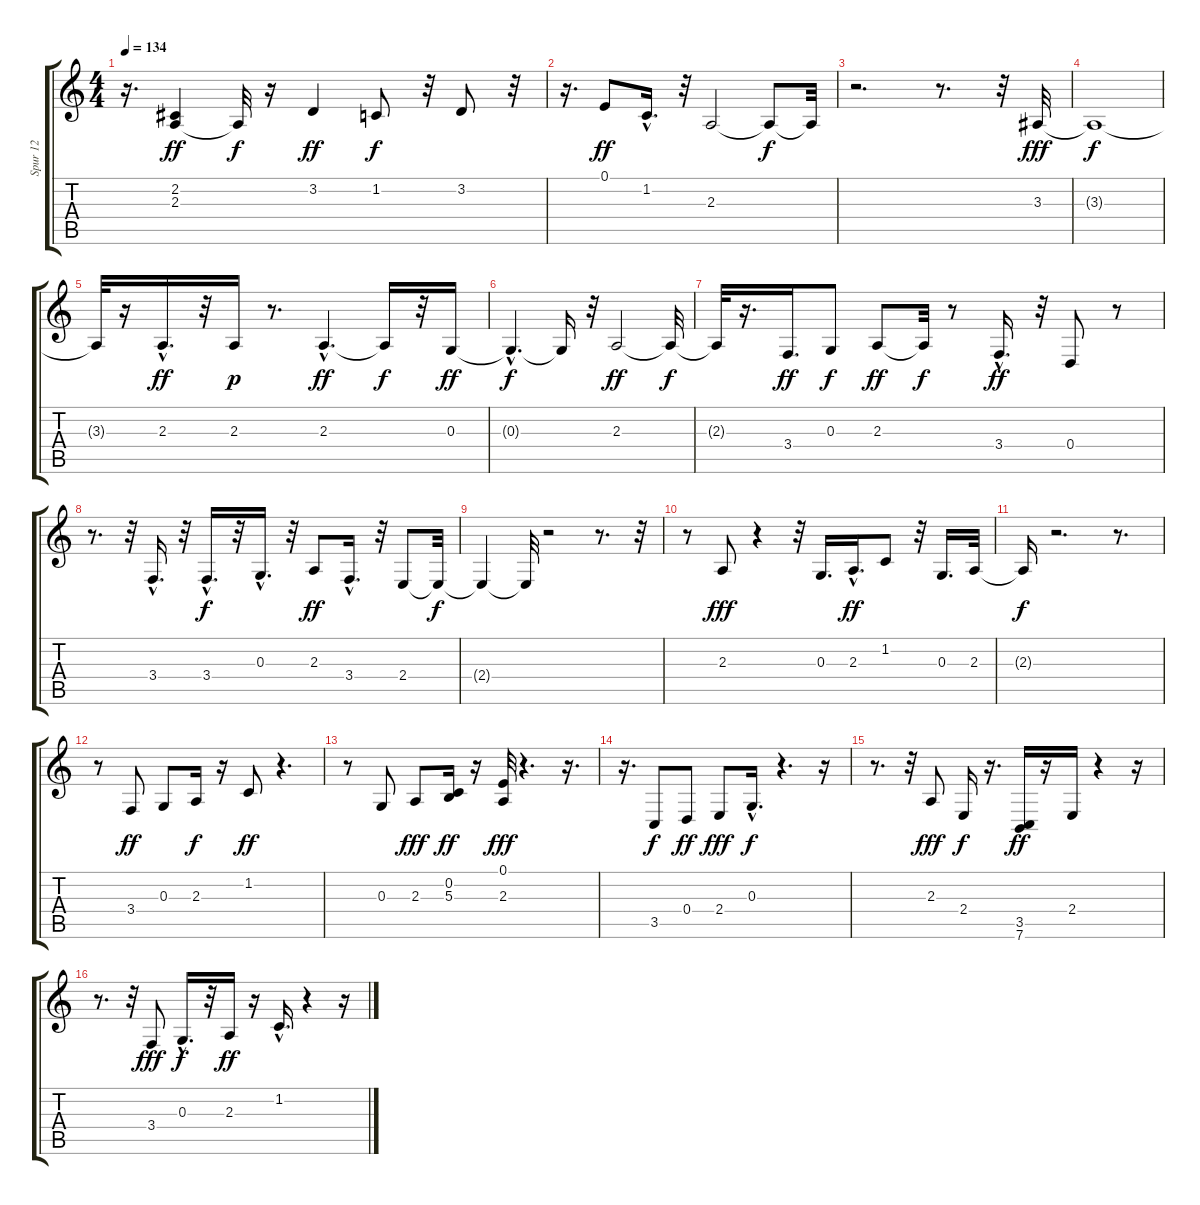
\track ("Spur 12" "Spur 12") {instrument tenorsax}
\staff {score tabs}
\tuning (E4 B3 G3 D3 A2 E2) {hide}
\ts (4 4)
\tempo 134
\clef g2
\ks c
r.16{d dy f} (2.2 2.3).4{dy ff} 2.3{t}.32{dy f} r.16 3.2.4{dy ff} 1.2.8{dy f} r.32 3.2.8 r.32 |
r.16{d} 0.1.8{dy ff} 1.2{hac}.16{d} r.32 2.3.2 2.3{t}.8{dy f} 2.3{t}.32 |
r.2{d} r.8{d} r.32 3.3.32{dy fff} |
3.3{t}.1{dy f} |
3.3{t}.32 r.16 2.3{hac}.16{d dy ff} r.32 2.3.16{dy p} r.8{d} 2.3{hac}.4{d dy ff} 2.3{t}.16{dy f} r.32 0.3.16{dy ff} |
0.3{hac t}.4{d dy f} 0.3{t}.16 r.32 2.3.2{dy ff} 2.3{t}.32{dy f} |
2.3{t}.32 r.16{d} 3.4.16{d dy ff} 0.3.8{dy f} 2.3.8{dy ff} 2.3{t}.32{dy f} r.8 3.4{hac}.16{d dy ff} r.32 0.4.8 r.8 |
r.8{d} r.32 3.4{hac}.16{d} r.32 3.4{hac}.16{d dy f} r.32 0.3{hac}.16{d} r.32 2.3.8{dy ff} 3.4{hac}.16{d} r.32 2.4.8 2.4{t}.32{dy f} |
2.4{t}.4 2.4{t}.32 r.2 r.8{d} r.32 |
r.8 2.3.8{dy fff} r.4 r.32 0.3.16{d} 2.3{hac}.16{d dy ff} 1.2.8 r.32 0.3.16{d} 2.3.32 |
2.3{t}.16{dy f} r.2{d} r.8{d} |
r.8 3.4.8{dy ff} 0.3.8 2.3.16{dy f} r.16 1.2.8{dy ff} r.4{d} |
r.8 0.3.8 2.3.8{dy fff} (0.2 5.3).16{dy ff} r.16 (0.1 2.3).32{dy fff} r.4{d} r.16{d} |
r.16{d} 3.5.8{dy f} 0.4.8{dy ff} 2.4.8{dy fff} 0.3{hac}.16{d dy f} r.4{d} r.16 |
r.8{d} r.32 2.3.8{dy fff} 2.4.16{dy f} r.16{d} (3.5 7.6).16{dy ff} r.16 2.4.16 r.4 r.16 |
r.8{d} r.32 3.4.8{dy fff} 0.3{hac}.16{d dy f} r.32 2.3.16{dy ff} r.16 1.2{hac}.16{d} r.4 r.16
